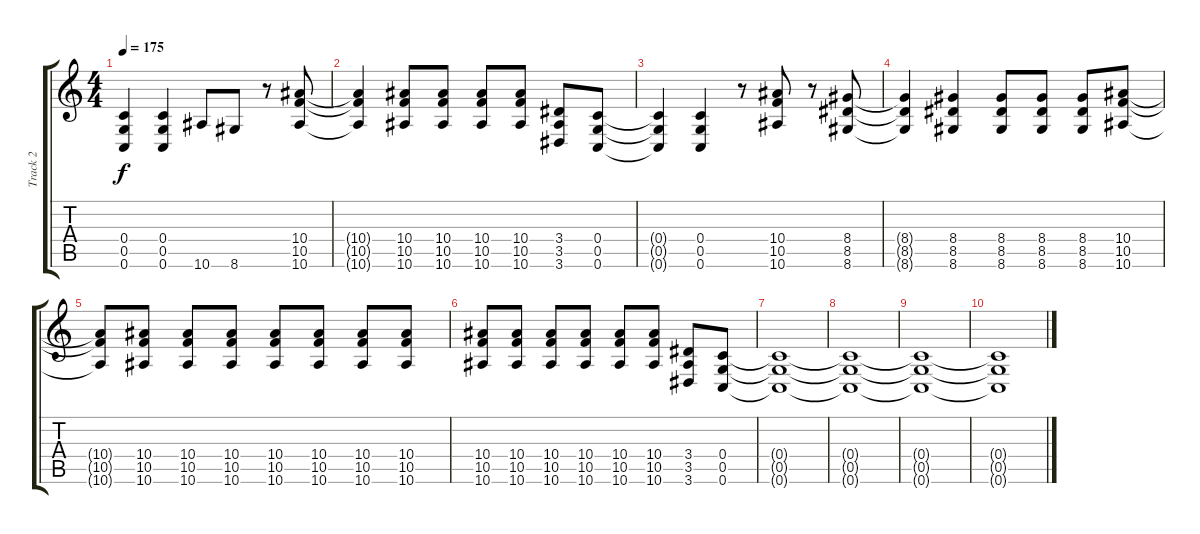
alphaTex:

\track ("Track 2" "Track 2") {instrument overdrivenguitar}
\staff {score tabs}
\tuning (D4 A3 F3 C3 G2 C2) {hide}
\ts (4 4)
\tempo 175
\clef g2
\ks c
(0.4{t} 0.5{t} 0.6{t}).4{dy f} (0.4 0.5 0.6).4 10.6.8 8.6.8 r.8 (10.4 10.5 10.6).8 |
(10.4{t} 10.5{t} 10.6{t}).4 (10.4 10.5 10.6).8 (10.4 10.5 10.6).8 (10.4 10.5 10.6).8 (10.4 10.5 10.6).8 (3.4 3.5 3.6).8 (0.4 0.5 0.6).8 |
(0.4{t} 0.5{t} 0.6{t}).4 (0.4 0.5 0.6).4 r.8 (10.4 10.5 10.6).8 r.8 (8.4 8.5 8.6).8 |
(8.4{t} 8.5{t} 8.6{t}).4 (8.4 8.5 8.6).4 (8.4 8.5 8.6).8 (8.4 8.5 8.6).8 (8.4 8.5 8.6).8 (10.4 10.5 10.6).8 |
(10.4{t} 10.5{t} 10.6{t}).8 (10.4 10.5 10.6).8 (10.4 10.5 10.6).8 (10.4 10.5 10.6).8 (10.4 10.5 10.6).8 (10.4 10.5 10.6).8 (10.4 10.5 10.6).8 (10.4 10.5 10.6).8 |
(10.4 10.5 10.6).8 (10.4 10.5 10.6).8 (10.4 10.5 10.6).8 (10.4 10.5 10.6).8 (10.4 10.5 10.6).8 (10.4 10.5 10.6).8 (3.4 3.5 3.6).8 (0.4 0.5 0.6).8 |
(0.4{t} 0.5{t} 0.6{t}).1 |
(0.4{t} 0.5{t} 0.6{t}).1 |
(0.4{t} 0.5{t} 0.6{t}).1 |
(0.4{t} 0.5{t} 0.6{t}).1
